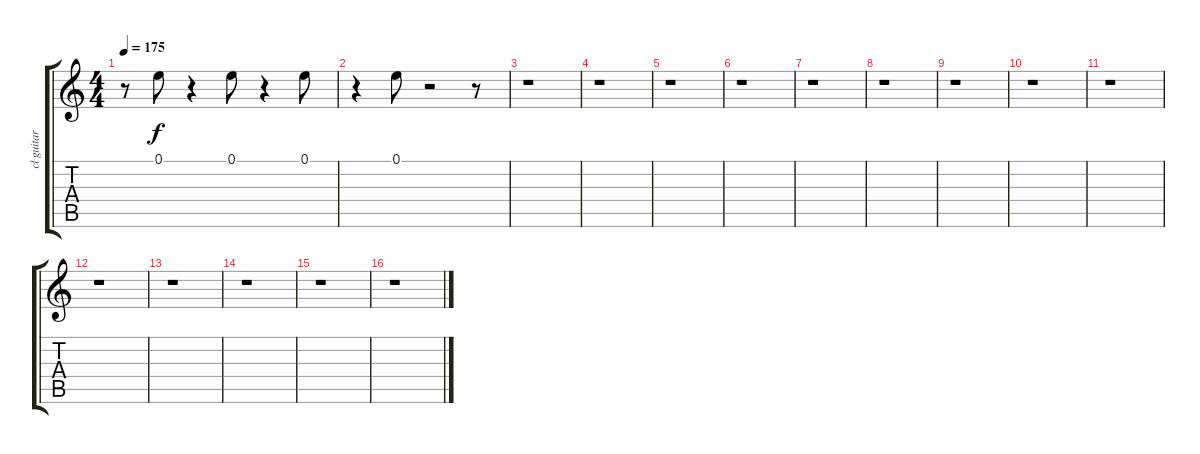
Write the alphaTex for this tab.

\track ("cl guitar" "cl guitar") {instrument electricguitarclean}
\staff {score tabs}
\tuning (E4 B3 G3 D3 A2 E2) {hide}
\ts (4 4)
\tempo 175
\clef g2
\ks c
r.8{dy f} 0.1.8 r.4 0.1.8 r.4 0.1.8 |
r.4 0.1.8 r.2 r.8 |
r.1 |
r.1 |
r.1 |
r.1 |
r.1 |
r.1 |
r.1 |
r.1 |
r.1 |
r.1 |
r.1 |
r.1 |
r.1 |
r.1
